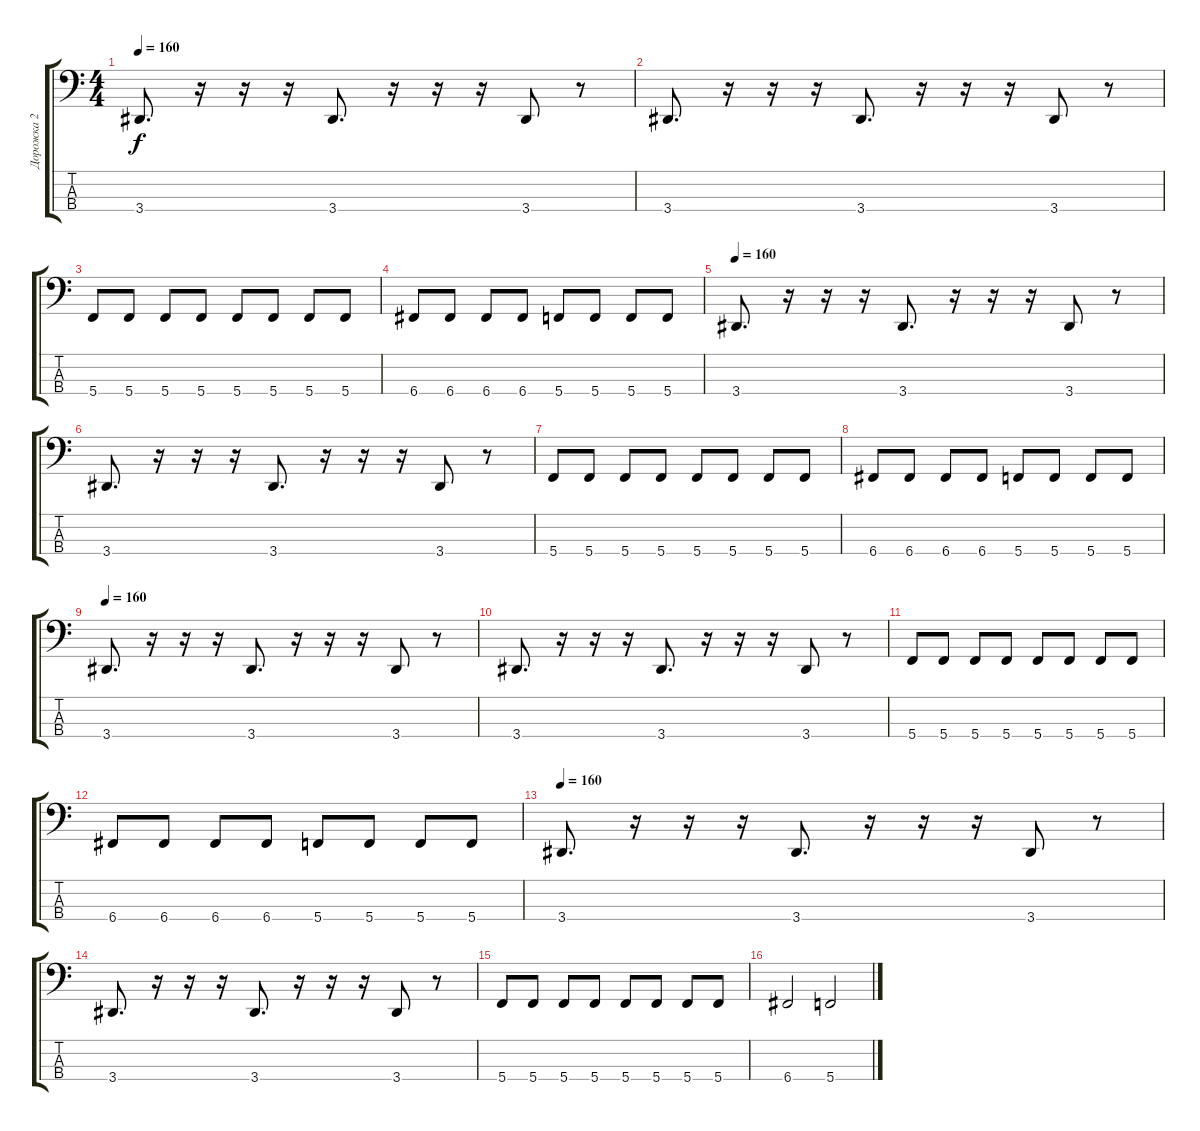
\track ("Дорожка 2" "Дорожка 2") {instrument electricbasspick}
\staff {score tabs}
\tuning (F2 C2 G1 C1) {hide}
\ts (4 4)
\tempo 160
\clef f4
\ks c
3.4.8{d dy f} r.16 r.16 r.16 3.4.8{d} r.16 r.16 r.16 3.4.8 r.8 |
3.4.8{d} r.16 r.16 r.16 3.4.8{d} r.16 r.16 r.16 3.4.8 r.8 |
5.4.8 5.4.8 5.4.8 5.4.8 5.4.8 5.4.8 5.4.8 5.4.8 |
6.4.8 6.4.8 6.4.8 6.4.8 5.4.8 5.4.8 5.4.8 5.4.8 |
\tempo 160
3.4.8{d} r.16 r.16 r.16 3.4.8{d} r.16 r.16 r.16 3.4.8 r.8 |
3.4.8{d} r.16 r.16 r.16 3.4.8{d} r.16 r.16 r.16 3.4.8 r.8 |
5.4.8 5.4.8 5.4.8 5.4.8 5.4.8 5.4.8 5.4.8 5.4.8 |
6.4.8 6.4.8 6.4.8 6.4.8 5.4.8 5.4.8 5.4.8 5.4.8 |
\tempo 160
3.4.8{d} r.16 r.16 r.16 3.4.8{d} r.16 r.16 r.16 3.4.8 r.8 |
3.4.8{d} r.16 r.16 r.16 3.4.8{d} r.16 r.16 r.16 3.4.8 r.8 |
5.4.8 5.4.8 5.4.8 5.4.8 5.4.8 5.4.8 5.4.8 5.4.8 |
6.4.8 6.4.8 6.4.8 6.4.8 5.4.8 5.4.8 5.4.8 5.4.8 |
\tempo 160
3.4.8{d} r.16 r.16 r.16 3.4.8{d} r.16 r.16 r.16 3.4.8 r.8 |
3.4.8{d} r.16 r.16 r.16 3.4.8{d} r.16 r.16 r.16 3.4.8 r.8 |
5.4.8 5.4.8 5.4.8 5.4.8 5.4.8 5.4.8 5.4.8 5.4.8 |
6.4.2 5.4.2
